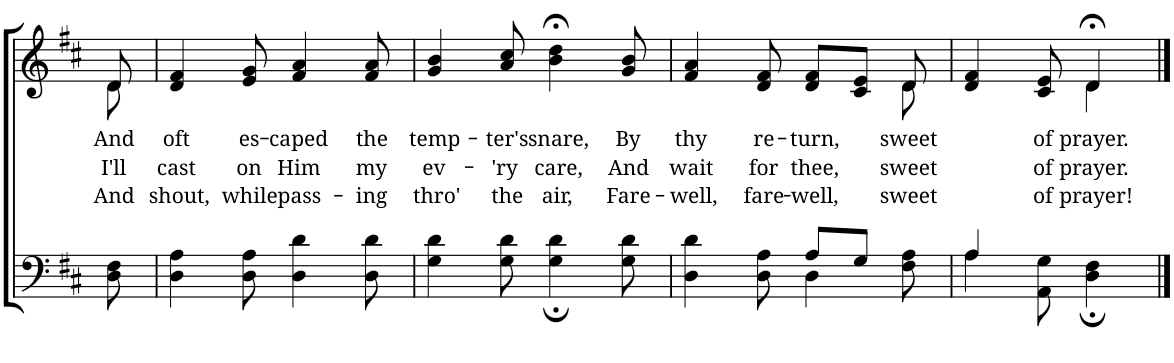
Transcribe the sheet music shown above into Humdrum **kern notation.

**kern	**kern	**text	**text	**text
*part2	*part1	*part1	*part1	*part1
*staff2	*staff1	*staff1	*staff1	*staff1
*I"T B	*I"S A	*	*	*
!!LO:PB:g=z
*clefF4	*clefG2	*	*	*
*k[f#c#]	*k[f#c#]	*	*	*
*M6/8	*M6/8	*	*	*
=16	=16	=16	=16	=16
!	!	!LO:LY:b	!LO:LY:b	!LO:LY:b
*	*^	*	*	*
8D\ 8F#\	8d/	8d\	And	I'll	And
=17	=17	=17	=17	=17	=17
!	!	!	!LO:LY:b	!LO:LY:b	!LO:LY:b
*	*v	*v	*	*	*
4D\ 4A\	4d/ 4f#/	oft	cast	shout,
!	!	!LO:LY:b	!LO:LY:b	!LO:LY:b
8D\ 8A\	8e/ 8g/	es-	on	while
!	!	!LO:LY:b	!LO:LY:b	!LO:LY:b
4D\ 4d\	4f#/ 4a/	-caped	Him	pass-
!	!	!LO:LY:b	!LO:LY:b	!LO:LY:b
8D\ 8d\	8f#/ 8a/	the	my	-ing
=18	=18	=18	=18	=18
!	!	!LO:LY:b	!LO:LY:b	!LO:LY:b
4G\ 4d\	4g/ 4b/	temp-	ev-	thro'
!	!	!LO:LY:b	!LO:LY:b	!LO:LY:b
8G\ 8d\	8a/ 8cc#/	-ter's	-'ry	the
!	!	!LO:LY:b	!LO:LY:b	!LO:LY:b
4G\; 4d\;	4b\;< 4dd\;<	snare,	care,	air,
!	!	!LO:LY:b	!LO:LY:b	!LO:LY:b
8G\ 8d\	8g/ 8b/	By	And	Fare-
=19	=19	=19	=19	=19
*^	*	*	*	*
!	!	!	!LO:LY:b	!LO:LY:b	!LO:LY:b
*	*	*^	*	*	*
4D\ 4d\	4.ryy	4f#/ 4a/	8ryy	thy	wait	-well,
!	!	!	!	!LO:LY:b	!LO:LY:b	!LO:LY:b
*	*	*v	*v	*	*	*
8D\ 8A\	.	8d/ 8f#/	re-	for	fare-
!	!	!	!LO:LY:b	!LO:LY:b	!LO:LY:b
8A/L	4D\	8d/ 8f#/L	-turn,	thee,	-well,
8G/J	.	8c#/ 8e/J	.	.	.
!	!	!	!LO:LY:b	!LO:LY:b	!LO:LY:b
*	*	*^	*	*	*
8F#\ 8A\	8ryy	8d/	8d\	sweet	sweet	sweet
=20	=20	=20	=20	=20	=20	=20
4A/	4A\	4d/ 4f#/	4.ryy	.	.	.
!	!	!	!	!LO:LY:b	!LO:LY:b	!LO:LY:b
8AA\ 8G\	4.ryy	8c#/ 8e/	.	of	of	of
!	!	!	!	!LO:LY:b	!LO:LY:b	!LO:LY:b
4D\; 4F#\;	.	4d;</	4d\	prayer.	prayer.	prayer!
*v	*v	*	*	*	*	*
*	*v	*v	*	*	*
==	==	==	==	==
*-	*-	*-	*-	*-
